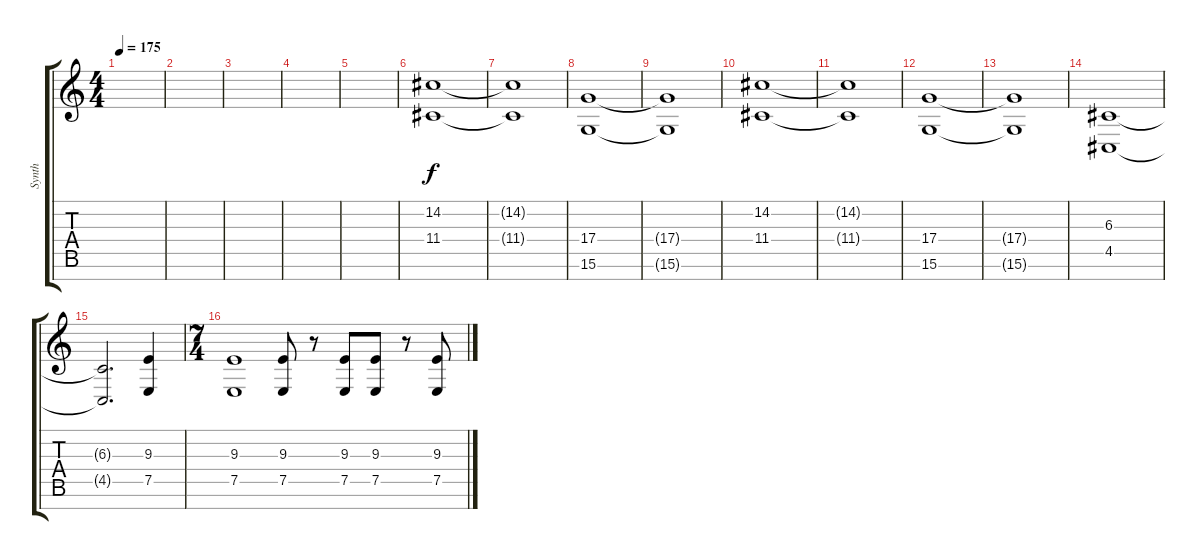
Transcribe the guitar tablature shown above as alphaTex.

\track ("Synth" "Synth") {instrument choiraahs}
\staff {score tabs}
\tuning (E4 B3 G3 D3 A2 E2 B1) {hide}
\ts (4 4)
\tempo 175
\clef g2
\ks c
|
|
|
|
|
(14.2 11.4).1{volume 6 instrument choiraahs} |
(14.2{t} 11.4{t}).1 |
(17.4 15.6).1 |
(17.4{t} 15.6{t}).1 |
(14.2 11.4).1 |
(14.2{t} 11.4{t}).1 |
(17.4 15.6).1 |
(17.4{t} 15.6{t}).1 |
(6.3 4.5).1 |
(6.3{t} 4.5{t}).2{d} (9.3 7.5).4 |
\ts (7 4)
(9.3 7.5).1 (9.3 7.5).8 r.8 (9.3 7.5).8 (9.3 7.5).8 r.8 (9.3 7.5).8
